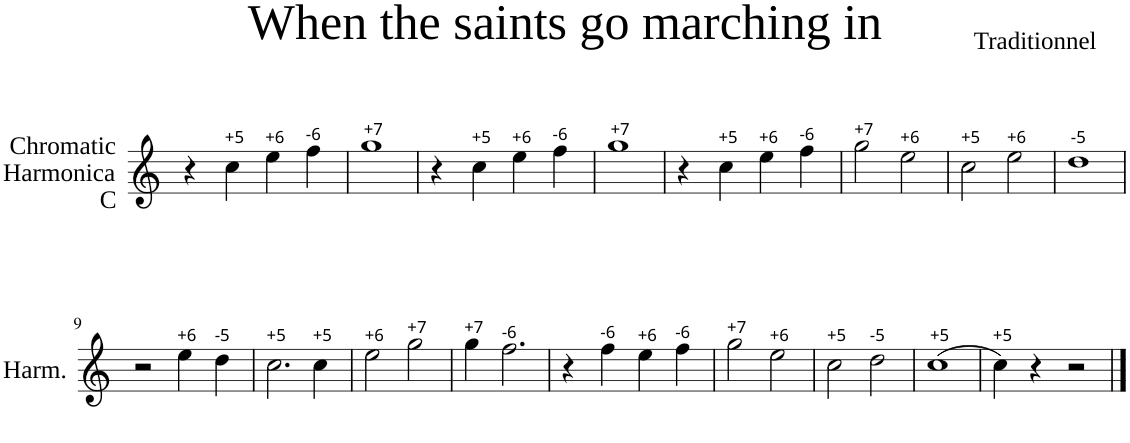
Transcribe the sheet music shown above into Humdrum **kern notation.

**kern
*part1
*staff1
*I"Chromatic Harmonica  C
*I'Harm.
*clefG2
*k[]
=1
4r
!LO:TX:a:t=+5
4cc\
!LO:TX:a:t=+6
4ee\
!LO:TX:a:t=-6
4ff\
=2
!LO:TX:a:t=+7
1gg
=3
4r
!LO:TX:a:t=+5
4cc\
!LO:TX:a:t=+6
4ee\
!LO:TX:a:t=-6
4ff\
=4
!LO:TX:a:t=+7
1gg
=5
4r
!LO:TX:a:t=+5
4cc\
!LO:TX:a:t=+6
4ee\
!LO:TX:a:t=-6
4ff\
=6
!LO:TX:a:t=+7
2gg\
!LO:TX:a:t=+6
2ee\
=7
!LO:TX:a:t=+5
2cc\
!LO:TX:a:t=+6
2ee\
=8
!LO:TX:a:t=-5
1dd
!!LO:LB:g=z
=9
2r
!LO:TX:a:t=+6
4ee\
!LO:TX:a:t=-5
4dd\
=10
!LO:TX:a:t=+5
2.cc\
!LO:TX:a:t=+5
4cc\
=11
!LO:TX:a:t=+6
2ee\
!LO:TX:a:t=+7
2gg\
=12
!LO:TX:a:t=+7
4gg\
!LO:TX:a:t=-6
2.ff\
=13
4r
!LO:TX:a:t=-6
4ff\
!LO:TX:a:t=+6
4ee\
!LO:TX:a:t=-6
4ff\
=14
!LO:TX:a:t=+7
2gg\
!LO:TX:a:t=+6
2ee\
=15
!LO:TX:a:t=+5
2cc\
!LO:TX:a:t=-5
2dd\
=16
!LO:TX:a:t=+5
(1cc
=17
!LO:TX:a:t=+5
4cc\)
4r
2r
==
*-
